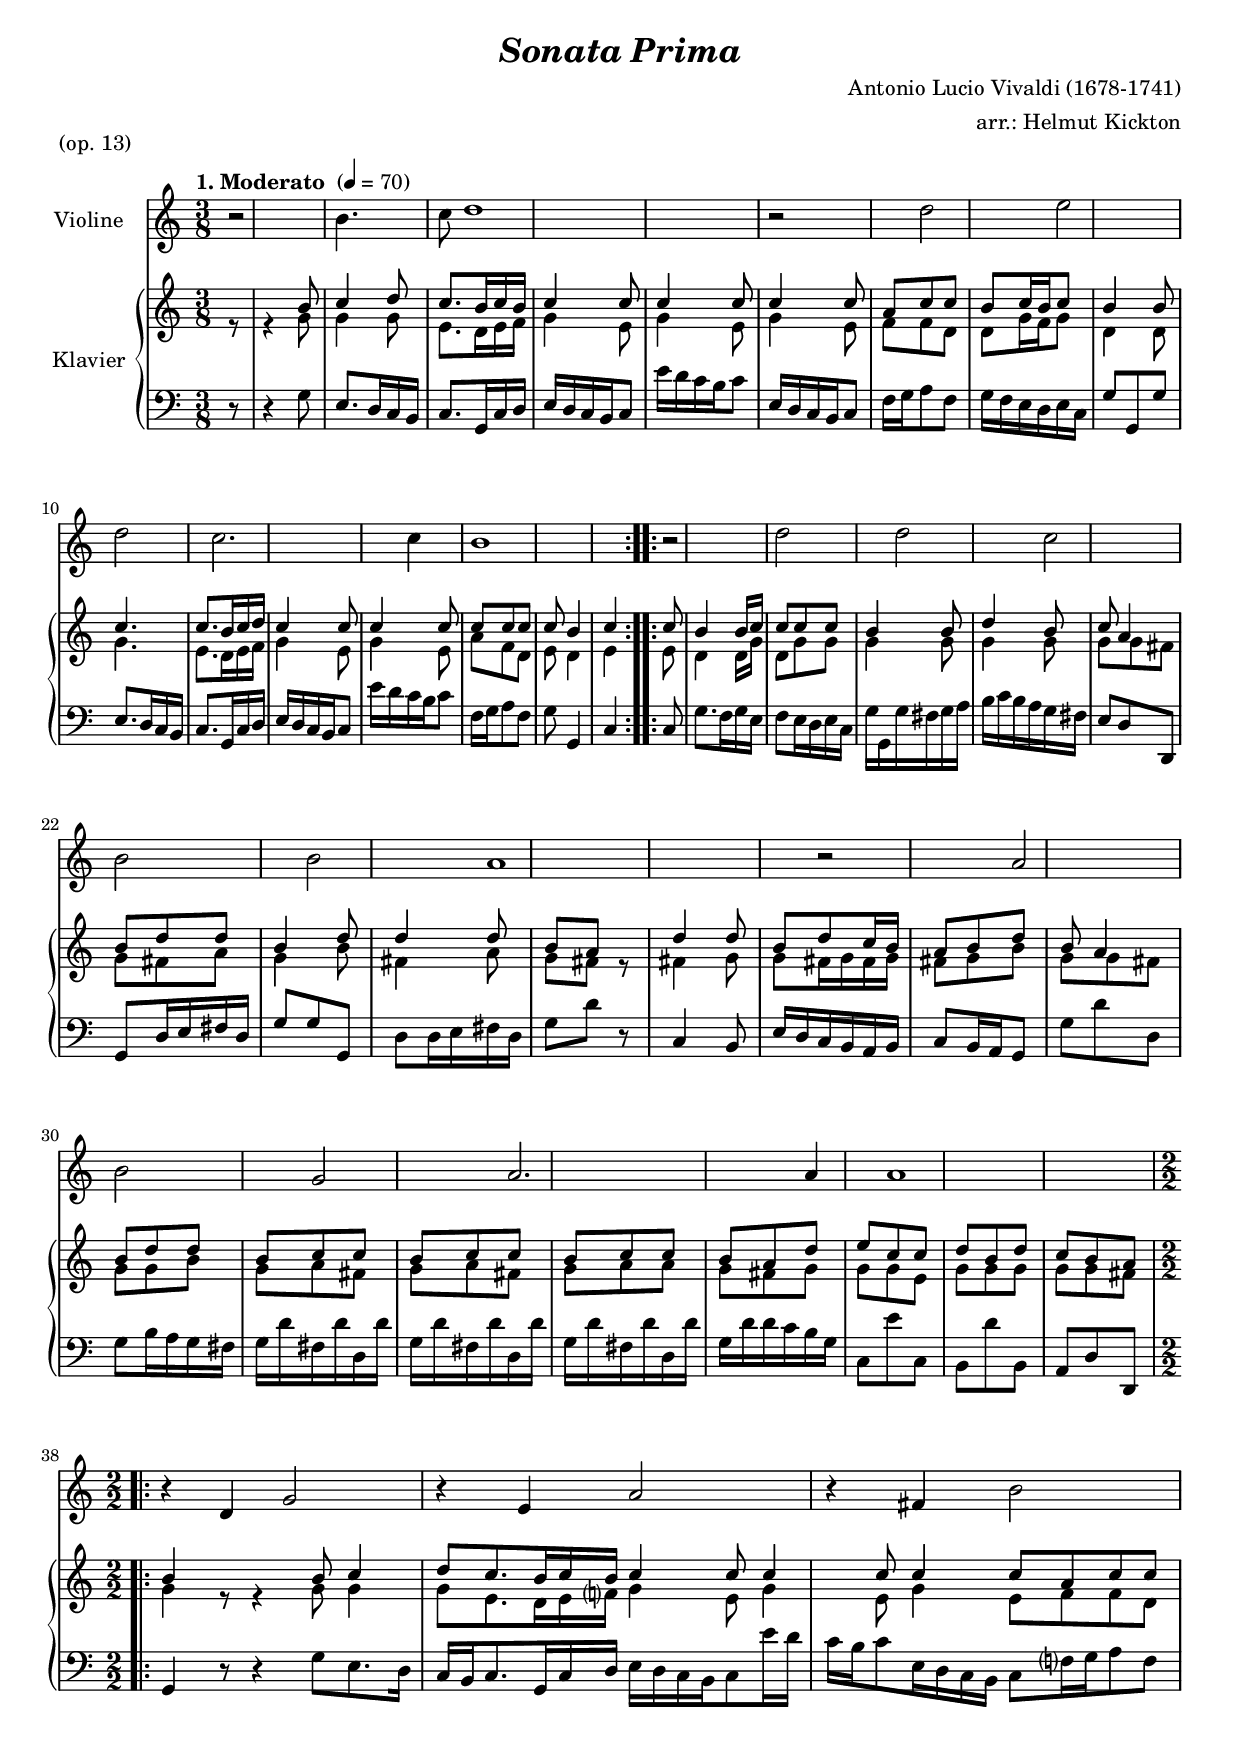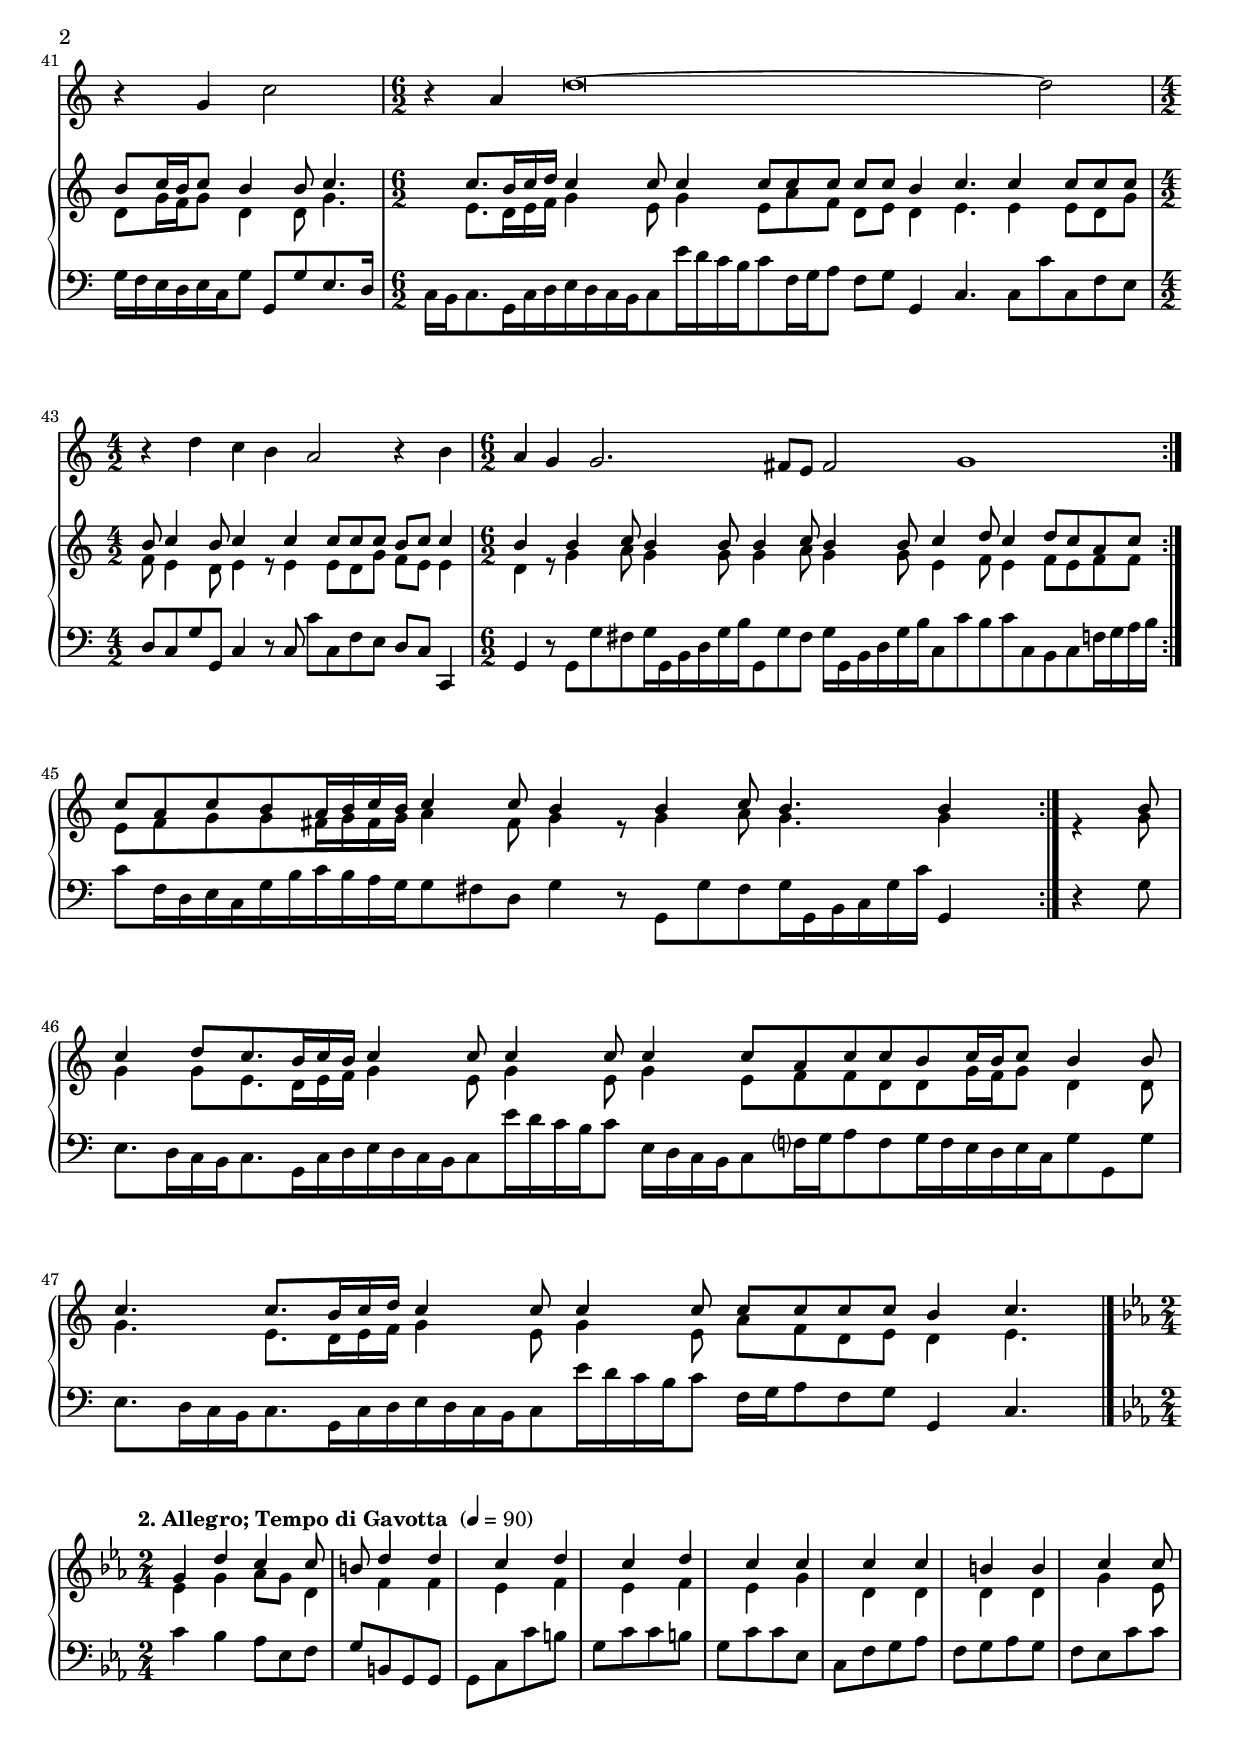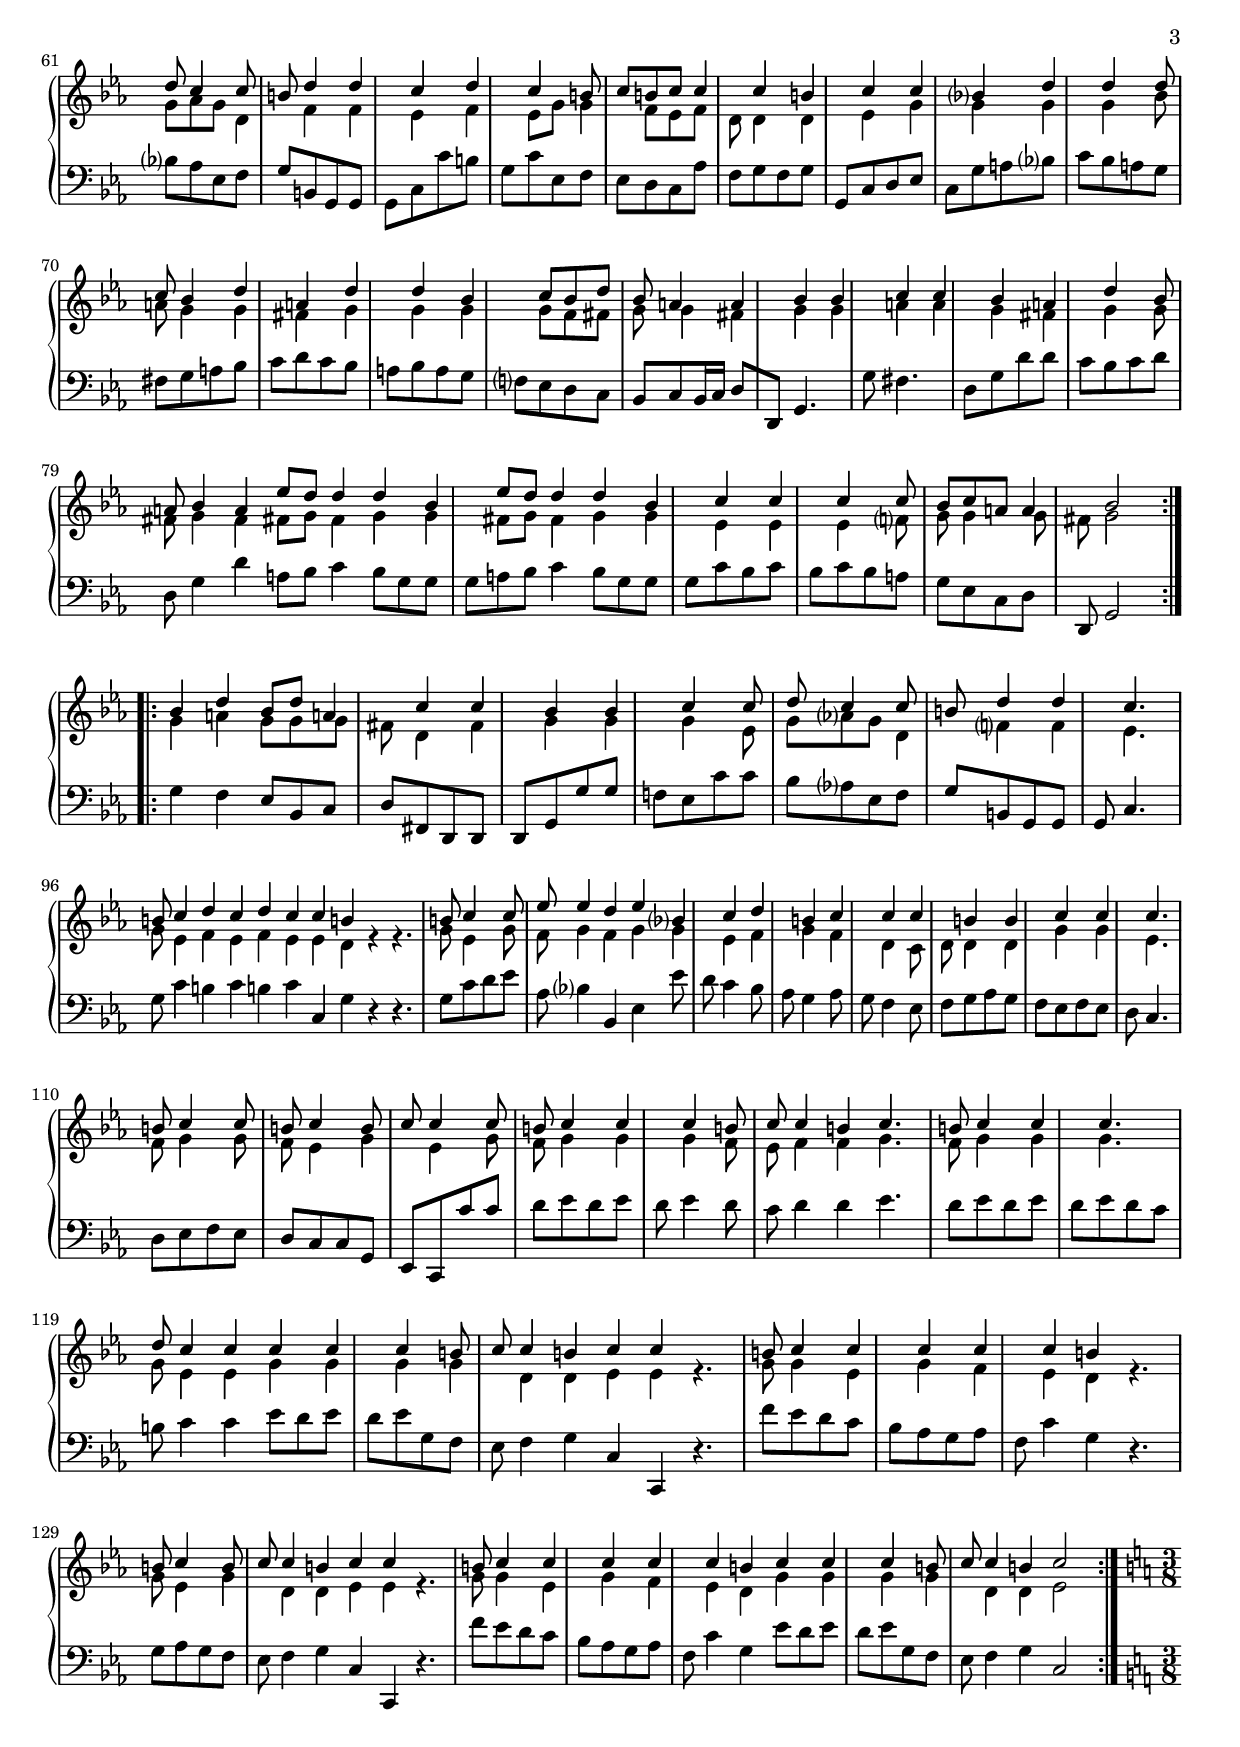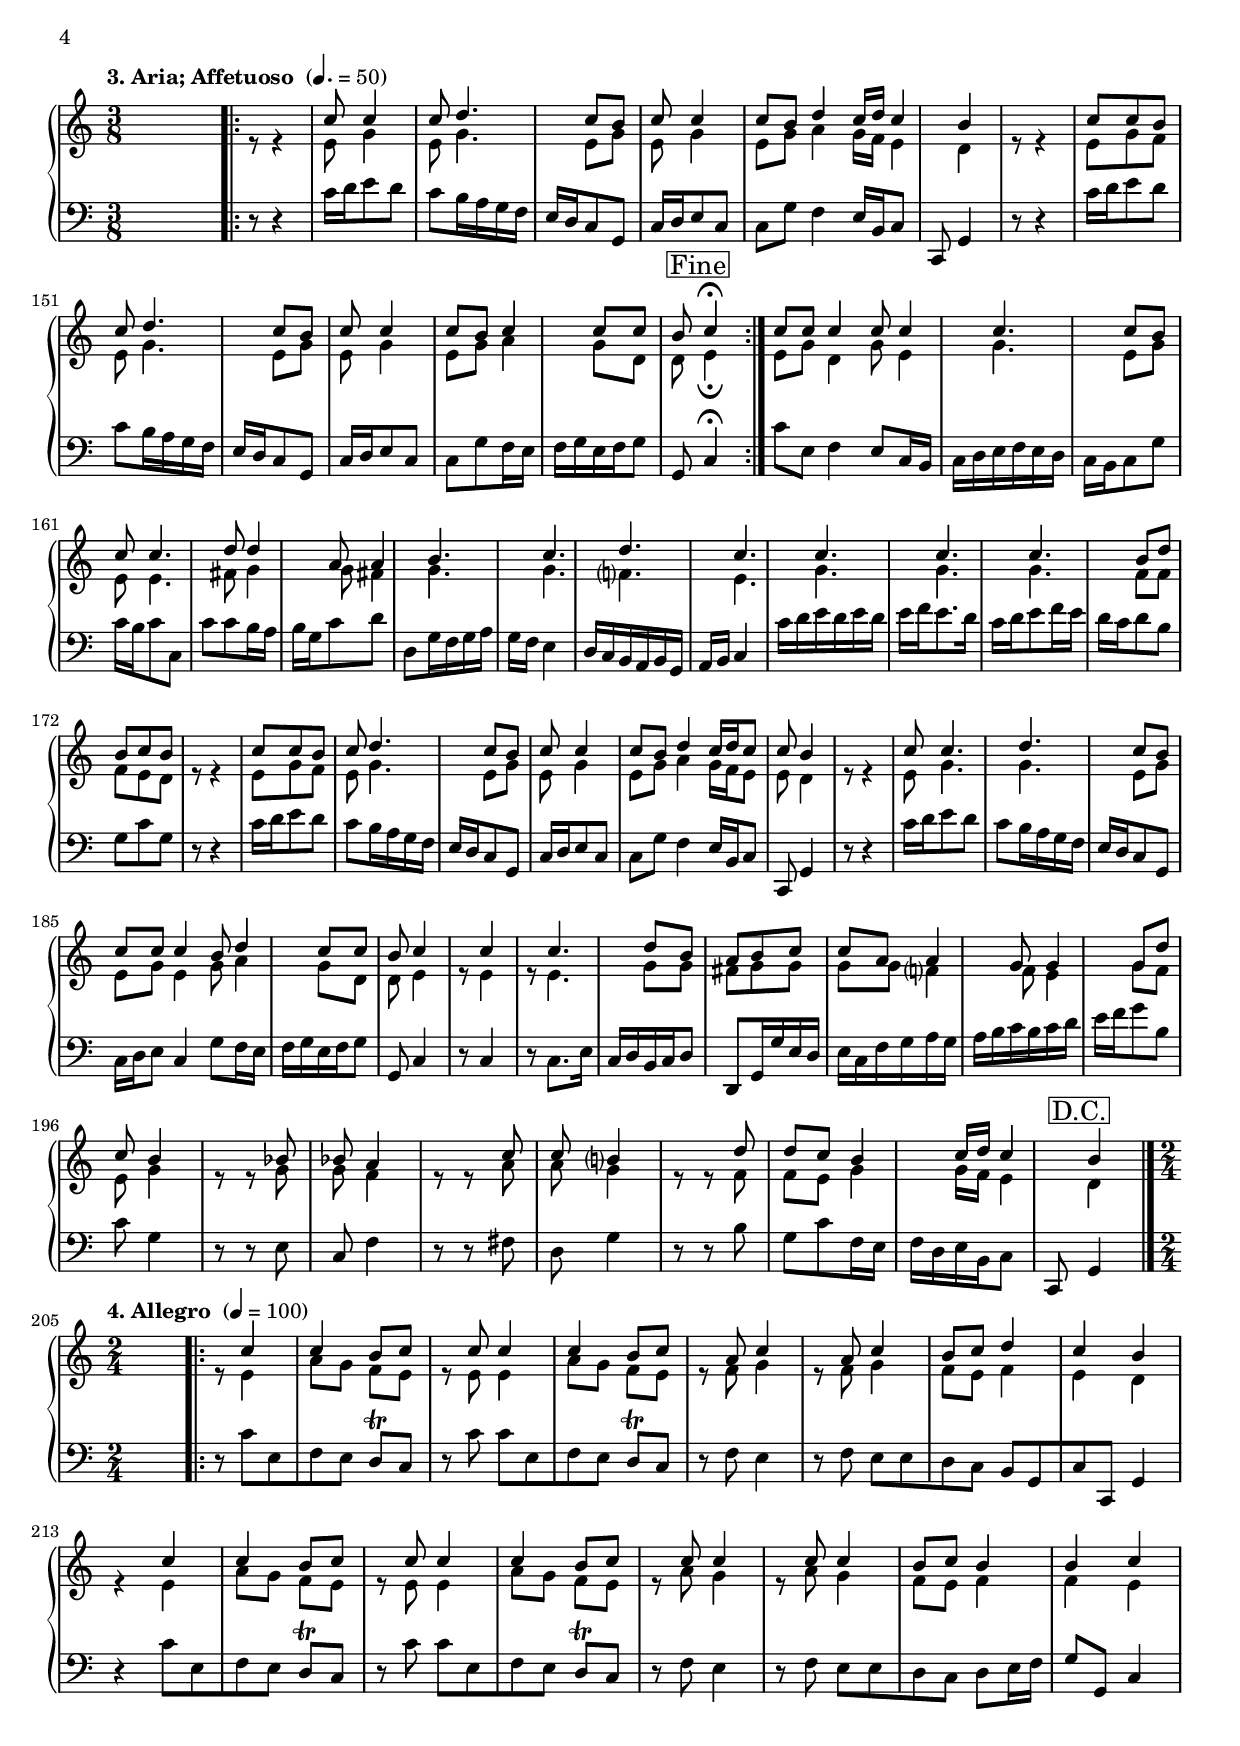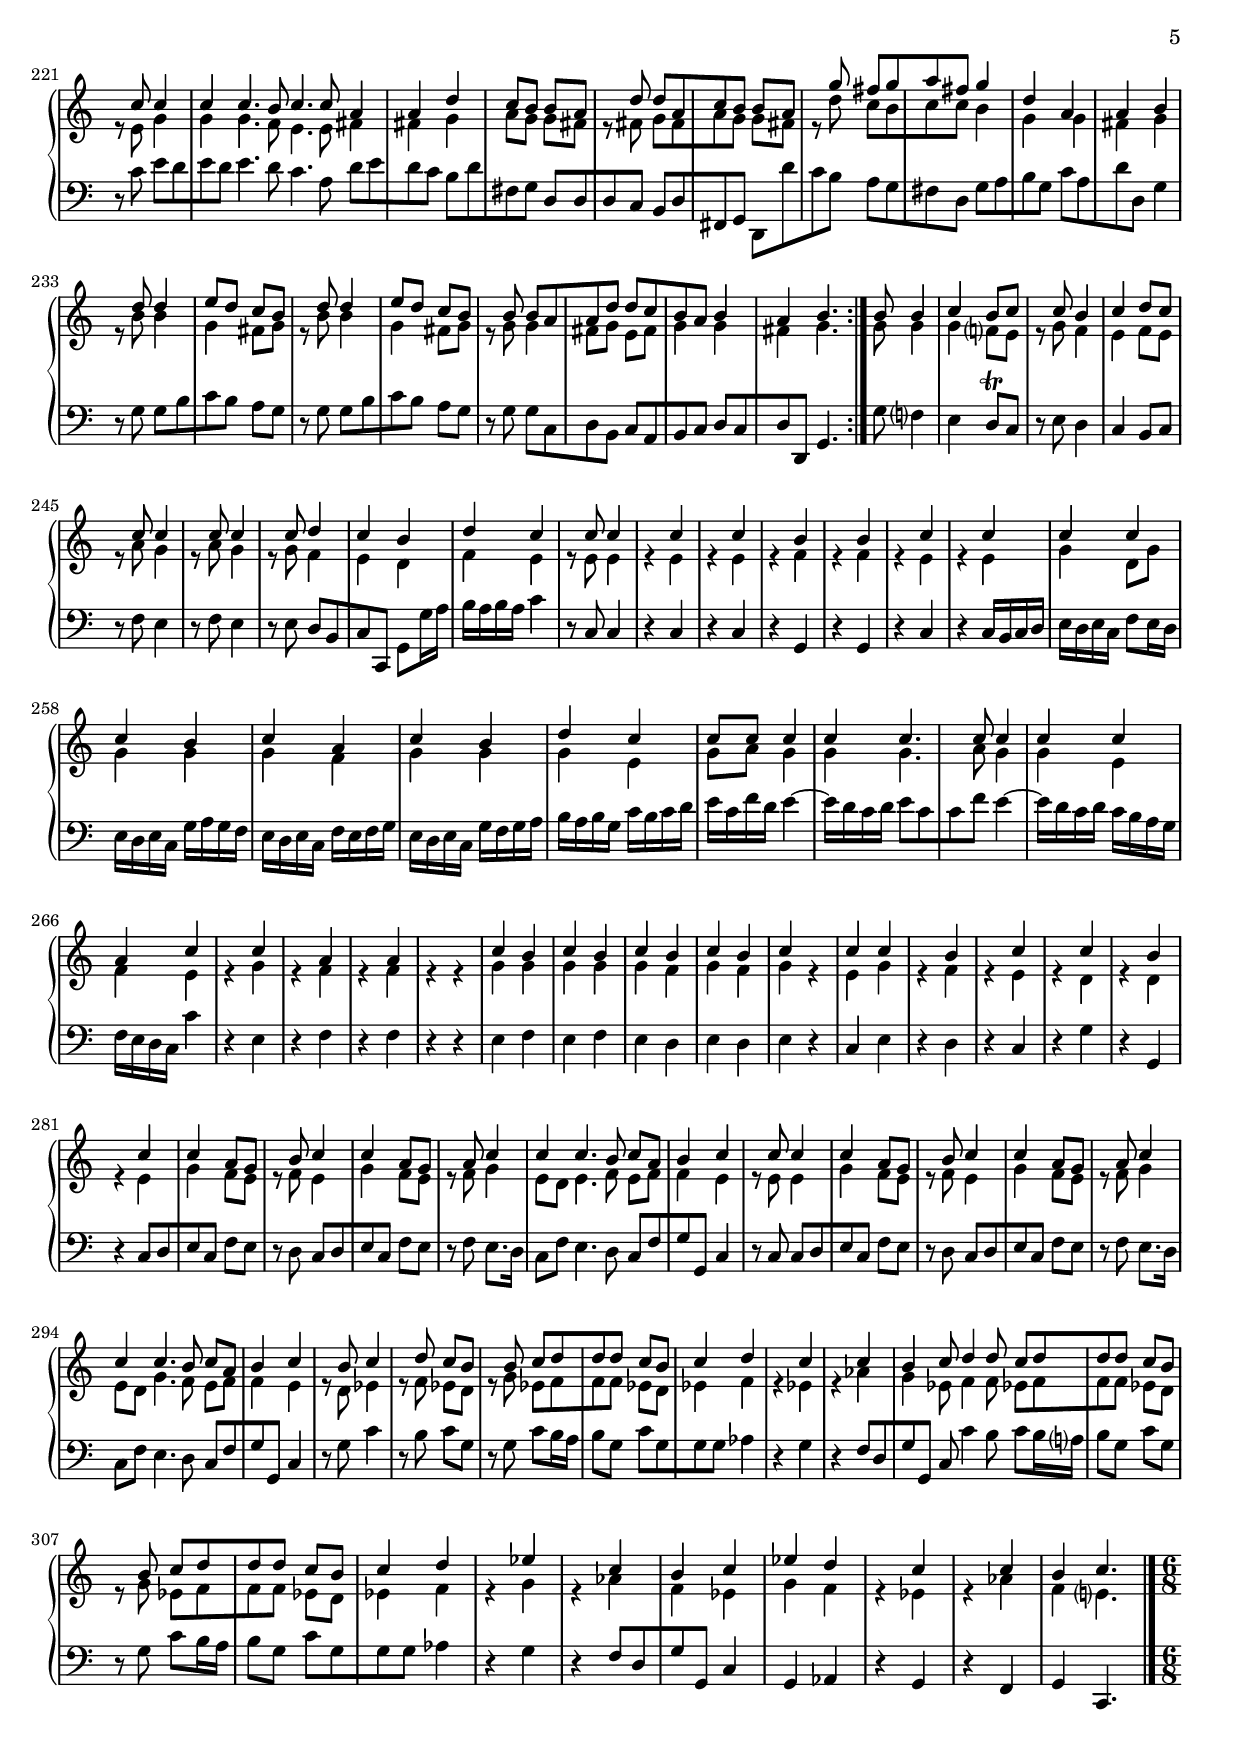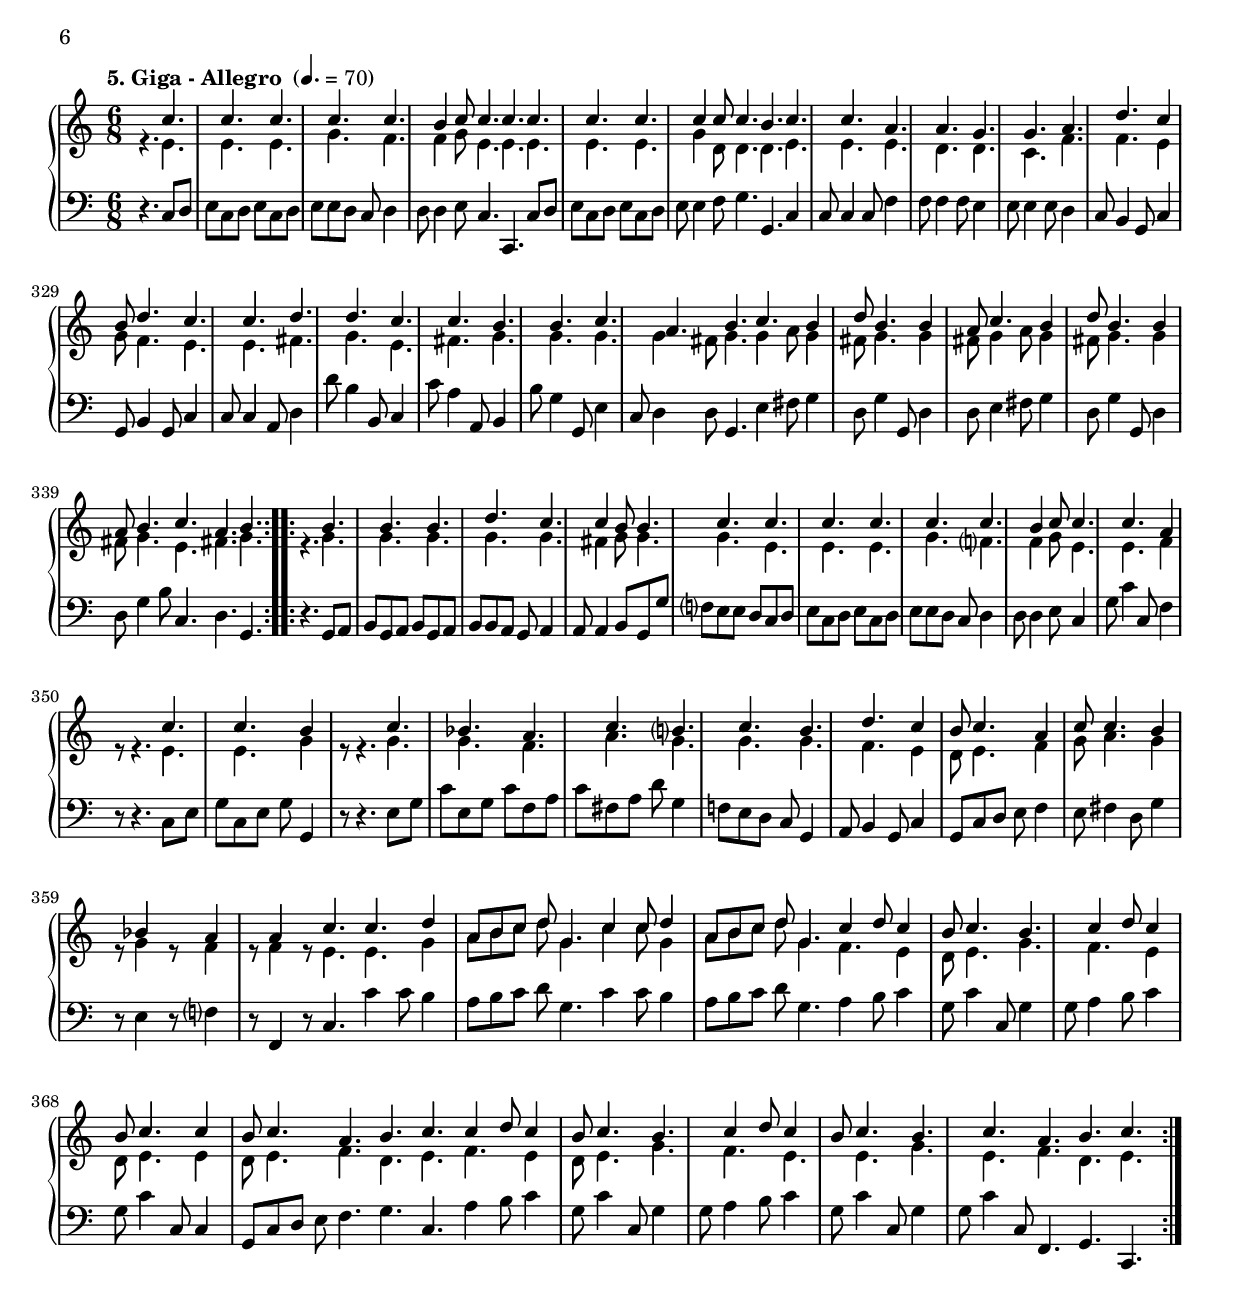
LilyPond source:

\version "2.14.2"
\include "deutsch.ly"

#(set-global-staff-size 18.5)

\header {
  title     = \markup \bold \italic "Sonata Prima"
  composer  = "Antonio Lucio Vivaldi (1678-1741)"
  arranger  = "arr.: Helmut Kickton"
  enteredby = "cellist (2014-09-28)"
  piece     = "(op. 13)"
}

voiceconsts = {
  \key c \major
  \numericTimeSignature
  \compressFullBarRests
  \set tupletSpannerDuration = #(ly:make-moment 1 8)
}

mist = "string ensemble 1"
mikl = "acoustic grand"

introa = {        \tempo "1. Moderato "                      4=70 \time 3/8 }
introb = { \break \tempo "2. Allegro; Tempo di Gavotta "     4=90
           \time 2/4 \key c \minor
           \set Timing.beamExceptions = #'()
           \set Timing.baseMoment     = #(ly:make-moment 1 2)
           \set Timing.beatStructure  = #'(1)
}
introc = { \pageBreak \tempo "3. Aria; Affetuoso "          4.=50
           \time 3/8 \key c \major
}
introd = {     \break \tempo "4. Allegro "                   4=100 \time 2/4 }
introe = { \pageBreak \tempo "5. Giga - Allegro "           4.=70  \time 6/8 }

daca = \mark \markup \box "D.C."
fine = \mark \markup \box "Fine"

\include "v1.ily"
vb = \relative c'' {
   \voiceconsts

   \introa
   \partial 8
   \repeat volta 2 {
     s8
     s4 h8
     c4 d8
     c8. h16 c h
     c4 c8
     c4 c8
     c4 c8
     a c c

     h c16 h c8
     h4 h8
     c4.
     c8. h16 c d
     c4 c8
     c4 c8
     c c c
     c h4

     c
   }
   \repeat volta 2 {
     c8
     h4 h16 c
     c8 c c
     h4 h8
     d4 h8
     c a4
     h8 d d

     h4 d8
     d4 d8
     h a s
     d4 d8
     h d c16 h
     a8 h d
     h a4

     h8 d d
     h c c
     h c c
     h c c
     h a d
     e c c
     d h d

     c h a
     h4 s8
     s4 h8
     c4 d8
     c8. h16 c h
     c4 c8
     c4 c8
     c4 c8

     a c c
     h c16 h c8
     h4 h8
     c4.
     c8. h16 c d
     c4 c8
     c4 c8

     c c c
     c h4
     c4.
     c4 c8
     c c h
     c4 h8
     c4 s8
     c4 c8
     c c h

     c c4
     h s8
     h4 c8
     h4 h8
     h4 c8
     h4h8
     c4 d8
     c4 d8

     c a c 
     c a c
     h a16 h c h
     c4 c8
     h4 s8
     h4 c8
     h4.
     h4 s8
   }

   s4 h8
   c4 d8
   c8. h16 c h
   c4 c8
   c4 c8
   c4c8
   a c c
   h c16 h c8

   h4 h8
   c4.
   c8. h16 c d
   c4 c8
   c4 c8
   c c c
   c h4
   c4. \bar "|."

   \introb
   \repeat volta 2 {
     g4 d'
     c c8 h
     d4 d
     c d
     c d
     c c
     c c
     h h
     c c8 d

     c4 c8 h
     d4 d
     c d
     c h8 c
     h c c4
     c h
     c c
     b? d

     d d8 c
     b4 d
     a d
     d b
     c8 b d b
     a4 a
     b b
     c c

     b a
     d b8 a
     b4 a
     es'8 d d4
     d b
     es8 d d4
     d b
     c c
     c c8 b

     c a a4
     b2
   }
   \repeat volta 2 {
     b4 d
     b8 d a4
     c c
     b b
     c c8 d
     c4 c8 h
     d4 d

     c4. h8
     c4 d
     c d
     c c
     h s
     s4. h8
     c4 c8 es
     es4 d
     es b?
     c d

     h c
     c c
     h h
     c c
     c4. h8
     c4 c8 h
     c4 h8 c
     c4 c8 h

     c4 c
     c h8 c
     c4 h
     c4. h8
     c4 c
     c4. d8
     c4 c
     c c
     c h8 c
     c4 h

     c c
     s4. h8
     c4 c
     c c
     c h
     s4. h8
     c4 h8 c
     c4 h
     c c

     s4. h8
     c4 c
     c c
     c h
     c c
     c h8 c
     c4 h
     c2
   }

   \introc s4
   \repeat volta 2 {
     s8
     s4 c8
     c4 c8
     d4.
     c8 h c
     c4 c8
     h d4
     c16 d c4
     h s8

     s4 c8
     c h c
     d4.
     c8 h c
     c4 c8
     h c4
     c8 c h \fine
     c4\fermata
   }
   c8

   c c4
   c8 c4
   c4.
   c8 h c
   c4.
   d8 d4
   a8 a4

   h4.
   c
   d
   c
   c
   c
   c

   h8 d h
   c h s
   s4 c8
   c h c
   d4.
   c8 h c
   c4 c8
   h d4
   c16 d c8 c

   h4 s8
   s4 c8
   c4.
   d
   c8 h c
   c c4
   h8 d4
   c8 c h
   c4 s8

   c4 s8
   c4.
   d8 h a
   h c c
   a a4
   g8 g4
   g8 d' c
   h4 s8

   s b b
   a4 s8
   s c c
   h?4 s8
   s d d
   c h4
   c16 d c4 \daca
   h \bar "|."

   \introd s8
   \repeat volta 2 {
     s8
     c4 c
     h8 c s c
     c4 c
     h8 c s a
     c4 s8 a
     c4 h8 c
     d4 c
     h s
     c c

     h8 c s c
     c4 c
     h8 c s c
     c4 s8 c
     c4 h8 c
     h4 h
     c s8 c
     c4 c
     c4. h8
     c4. c8

     a4 a
     d c8 h
     h a s d
     d[ a c h]
     h a s g'
     fis[ g a fis]
     g4 d
     a a
     h s8 d

     d4 e8 d
     c h s d
     d4 e8 d
     c h s h
     h[ a a d]
     d[ c h a]
     h4 a
     h4.
   }
   h8
   h4 c

   h8 c s c
   h4 c
   d8 c s c
   c4 s8 c
   c4 s8 c
   d4 c
   h d
   c s8 c

   c4 s
   c s
   c s
   h s
   h s
   c s

   c c
   c c
   h c
   a c
   h d

   c c8 c
   c4 c
   c4. c8
   c4 c
   c a
   c s

   c s
   a s
   a s
   s c
   h c

   h c
   h c
   h c
   s c
   c s

   h s
   c s
   c s
   h s
   c c
   a8 g s h

   c4 c
   a8 g s a
   c4 c
   c4. h8
   c a h4
   c s8 c
   c4 c
   a8 g s h
   c4 c
   a8 g s a

   c4 c
   c4. h8
   c a h4
   c s8 h
   c4 s8 d
   c h s h
   c[ d d d]
   c h c4
   d s

   c s
   c h
   c8 d4 d8
   c[ d d d]
   c h s h
   c[ d d d]
   c h c4

   d s
   es s
   c h
   c es
   d s
   c s
   c h
   c4. \bar "|."

   \introe
   \repeat volta 2 {
     s
     c c
     c c
     c h4 c8
     c4. c
     c c
     c c4 c8
     c4. h
     c c
     a a
     g g
     a d

     c4 h8 d4.
     c c
     d d
     c c
     h h
     c a

     h c
     h4 d8 h4.
     h4 a8 c4.
     h4 d8 h4.
     h4 a8 h4.
     c a

     h     
   }
   \repeat volta 2 {
     s
     h h
     h d
     c c4 h8
     h4. c

     c c
     c c
     c h4 c8
     c4. c
     a4 s8 s4.
     c c

     h4 s8 s4.
     c b
     a c
     h? c
     h d
     c4 h8 c4.

     a4 c8 c4.
     h4 s8 b4 s8
     a4 s8 a4 s8
     c4. c
     d4 a8 h c d
     g,4. c4 c8
     d4 a8 h c d

     g,4. c4 d8
     c4 h8 c4.
     h c4 d8
     c4 h8 c4.
     c4 h8 c4.
     a h
     c c4 d8

     c4 h8 c4.
     h c4 d8
     c4 h8 c4.
     h c
     a h
     c
   }
}

vc = \relative c'' {
   \voiceconsts

   \introa
   \partial 8
   \repeat volta 2 {
     r8
     r4 g8
     g4 g8
     e8. d16 e f
     g4 e8
     g4 e8
     g4 e8
     f f d

     d g16 f g8
     d4 d8
     g4.
     e8. d16 e f
     g4 e8
     g4 e8
     a f d
     e d4

     e
   }
   \repeat volta 2 {
     e8
     d4 d16 g
     d8 g g
     g4 g8
     g4 g8
     g g fis
     g fis a

     g4 h8
     fis4 a8
     g fis r
     fis4 g8
     g fis16 g fis g
     fis8 g h
     g g fis

     g g h
     g a fis
     g a fis
     g a a
     g fis g
     g g e
     g g g

     g g fis
     g4 r8
     r4 g8
     g4 g8
     e8. d16 e f?
     g4 e8
     g4 e8
     g4 e8

     f f d
     d g16 f g8
     d4 d8
     g4.
     e8. d16 e f
     g4 e8
     g4 e8

     a f d
     e d4
     e4.
     e4 e8
     d g f
     e4 d8
     e4 r8
     e4 e8
     d g f

     e e4
     d r8
     g4 a8
     g4 g8
     g4 a8
     g4 g8
     e4 f8
     e4 f8

     e f f
     e f g
     g fis16 g fis g
     a4 fis8
     g4 r8
     g4 a8
     g4.
     g4 s8
   }

   r4 g8
   g4 g8
   e8. d16 e f
   g4 e8
   g4 e8
   g4 e8
   f f d
   d g16 f g8

   d4 d8
   g4.
   e8. d16 e f
   g4 e8
   g4 e8
   a f d
   e d4
   e4. \bar "|."

   \introb
   \repeat volta 2 {
     es4 g
     as8 g d4
     f f
     es f
     es f
     es g
     d d
     d d
     g es8 g

     as g d4
     f f
     es f
     es8 g g4
     f8 es f d
     d4 d
     es g
     g g

     g b8 a
     g4 g
     fis g
     g g
     g8 f fis g
     g4 fis
     g g
     a a

     g fis
     g g8 fis
     g4 fis
     fis8 g fis4
     g g
     fis8 g fis4
     g g
     es es
     es f?8 g

     g4 g8 fis
     g2
   }
   \repeat volta 2 {
     g4 a
     g8 g g fis
     d4 fis
     g g
     g es8 g
     as? g d4
     f? f

     es4. g8
     es4 f
     es f
     es es
     d r
     r4. g8
     es4 g8 f
     g4 f
     g g
     es f

     g f
     d c8 d
     d4 d
     g g
     es4. f8
     g4 g8 f
     es4 g
     es g8 f

     g4 g
     g f8 es
     f4 f
     g4. f8
     g4 g
     g4. g8
     es4 es
     g g
     g g
     d d

     es es
     r4. g8
     g4 es
     g f
     es d
     r4. g8
     es4 g
     d d
     es es

     r4. g8
     g4 es
     g f
     es d
     g g
     g g
     d d
     es2
   }

   \introc s4
   \repeat volta 2 {
     r8
     r4 e8
     g4 e8
     g4.
     e8 g e
     g4 e8
     g a4
     g16 f e4
     d r8

     r4 e8
     g f e
     g4.
     e8 g e
     g4 e8
     g a4
     g8 d d
     e4\fermata
   }
   e8

   g d4
   g8 e4
   g4.
   e8 g e
   e4.
   fis8 g4
   g8 fis4

   g4.
   g
   f?
   e
   g
   g
   g

   f8 f f
   e d r
   r4 e8
   g f e
   g4.
   e8 g e
   g4 e8
   g a4
   g16 f e8 e

   d4 r8
   r4 e8
   g4.
   g
   e8 g e
   g e4
   g8 a4
   g8 d d
   e4 r8

   e4 r8
   e4.
   g8 g fis
   g g g
   g f?4
   f8 e4
   g8 f e
   g4 r8

   r g g
   f4 r8
   r a a
   g4 r8
   r f f
   e g4
   g16 f e4 \daca
   d \bar "|."

   \introd s8
   \repeat volta 2 {
     r8
     e4 a8 g
     f e r e
     e4 a8 g
     f e r f
     g4 r8 f
     g4 f8 e
     f4 e
     d r
     e a8 g

     f e r e
     e4 a8 g
     f e r a
     g4 r8 a
     g4 f8 e
     f4 f
     e r8 e
     g4 g
     g4. f8
     e4. e8

     fis4 fis
     g a8 g
     g fis r fis
     g[ fis a g]
     g fis r d'
     c[ h c c]
     h4 g
     g fis	g r8 h

     h4 g
     fis8 g r h
     h4 g
     fis8 g r g
     g4 fis8 g
     e fis g4
     g fis
     g4.
   }
   g8
   g4 g

   f?8 e r g
   f4 e
   f8 e r a
   g4 r8 a
   g4 r8 g
   f4 e
   d f
   e r8 e

   e4 r
   e r
   e r
   f r
   f r
   e r

   e g
   d8 g g4
   g g
   f g
   g g

   e g8 a
   g4 g
   g4. a8
   g4 g
   e f
   e r

   g r
   f r
   f r
   r g
   g g

   g g
   f g
   f g
   r e
   g r

   f r
   e r
   d r
   d r
   e g
   f8 e r f

   e4 g
   f8 e r f
   g4 e8 d
   e4. f8
   e f f4
   e r8 e
   e4 g
   f8 e r f
   e4 g
   f8 e r f

   g4 e8 d
   g4. f8
   e f f4
   e r8 d
   es4 r8 f
   es d r g
   es[ f f f]
   es d es4
   f r

   es r
   as g
   es8 f4 f8
   es[ f f f]
   es d r g
   es[ f f f]
   es d es4

   f r
   g r
   as f
   es g
   f r
   es r
   as f
   e?4. \bar "|."

   \introe
   \repeat volta 2 {
     r4.
     e e
     e g
     f f4 g8
     e4. e
     e e

     e g4 d8
     d4. d
     e e
     e d
     d c
     f f

     e4 g8 f4.
     e e
     fis g
     e fis
     g g
     g g4 fis8

     g4. g4 a8
     g4 fis8 g4.
     g4 fis8 g4 a8
     g4 fis8 g4.
     g4 fis8 g4.
     e fis

     g
   }
   \repeat volta 2 {
     r
     g g
     g g
     g fis4 g8
     g4. g

     e e
     e g
     f? f4 g8
     e4. e
     f4 r8 r4.
     e e

     g4 r8 r4.
     g g
     f a
     g g
     g f
     e4 d8 e4.

     f4 g8 a4.
     g4 r8 g4 r8
     f4 r8 f4 r8
     e4. e
     g4 a8 h c d
     g,4. c4 c8
     g4 a8 h c d

     g,4. f
     e4 d8 e4.
     g f
     e4 d8 e4.
     e4 d8 e4.
     f d
     e f

     e4 d8 e4.
     g f
     e e
     g e
     f d
     e
   }
}

vd = \relative c' {
   \voiceconsts
   \clef "bass"

   \introa
   \partial 8
   \repeat volta 2 {
     r8
     r4 g8
     e8. d16 c h
     c8. g16 c d
     e d c h c8
     e'16 d c h c8
     e,16 d c h c8
     f16 g a8 f

     g16 f e d e c
     g'8 g, g'
     e8. d16 c h
     c8. g16 c d
     e d c h c8
     e'16 d c h c8
     f,16 g a8 f
     g g,4

     c   
   }
   \repeat volta 2 {
     c8
     g'8. f16 g e
     f8 e16 d e c
     g' g, g' fis g a
     h c h a g fis
     e8 d d,
     g d'16 e fis d

     g8 g g,
     d' d16 e fis d
     g8 d' r
     c,4 h8
     e16 d c h a h
     c8 h16 a g8
     g' d' d,

     g h16 a g fis
     g d' fis, d' d, d'
     g, d' fis, d' d, d'
     g, d' fis, d' d, d'
     g, d' d c h g
     c,8 e' c,
     h d' h,

     a d d,
     g4 r8
     r4 g'8
     e8. d16 c h
     c8. g16 c d
     e d c h c8
     e'16 d c h c8
     e,16 d c h c8

     f?16 g a8 f
     g16 f e d e c
     g'8 g, g'
     e8.d16 c h
     c8. g16 c d
     e d c h c8
     e'16 d c h c8

     f,16 g a8 f
     g g,4
     c4.
     c8 c' c,
     f e d
     c g' g,
     c4 r8
     c c' c,
     f e d

     c c,4
     g'r8
     g8 g' fis
     g16 g, h d g h
     g,8 g' fis
     g16 g, h d g h
     c,8 c' h
     c c, h

     c f16 g a h
     c8 f,16 d e c
     g' h c h a g
     g8 fis d
     g4 r8
     g, g' fis
     g16 g, h c g' c
     g,4 s8
   }

   r4 g'8
   e8. d16 c h
   c8.g16 c d
   e d c h c8
   e'16 d c h c8
   e,16 d c h c8
   f?16 g a8 f
   g16 f e d e c

   g'8 g, g'
   e8. d16 c h
   c8. g16 c d
   e d c h c8
   e'16 d c h c8
   f,16 g a8 f
   g g,4
   c4. \bar "|."

   \introb
   \repeat volta 2 {
     c'4 b
     as8 es f g
     h, g g g
     c c' h g
     c c h g
     c c es, c
     f g as f
     g as g f
     es c' c b?

     as es f g
     h, g g g
     c c' h g
     c es, f es
     d c as' f
     g f g g,
     c d es c
     g' a b? c

     b a g fis
     g a b c
     d c b a
     b a g f?
     es d c b
     c b16 c d8[ d,]
     g4. g'8
     fis4. d8

     g d' d c
     b c d d,
     g4 d'
     a8 b c4
     b8 g g g
     a b c4
     b8 g g g
     c b c b
     c b a g

     es c d d,
     g2
   }
   \repeat volta 2 {
     g'4 f
     es8 b c d
     fis, d d d
     g g' g f!
     es c' c b
     as? es f g
     h, g g g

     c4. g'8
     c4 h
     c h
     c c,
     g' r
     r4. g8
     c d es as,
     b?4 b,
     es es'8 d
     c4 b8 as

     g4 as8 g
     f4 es8 f
     g as g f
     es f es d
     c4. d8
     es f es d
     c c g es
     c c'' c d

     es d es d
     es4 d8 c
     d4 d
     es4. d8
     es d es d
     es d c h
     c4 c
     es8 d es d
     es g, f es
     f4 g

     c, c,
     r4. f''8
     es d c b
     as g as f
     c'4 g
     r4. g8
     as g f es
     f4 g
     c, c,

     r4. f''8
     es d c b
     as g as f
     c'4 g
     es'8 d es d
     es g, f es
     f4 g
     c,2
   }

   \introc s4
   \repeat volta 2 {
     r8
     r4 c'16 d
     e8 d c
     h16 a g f e d
     c8 g c16 d
     e8 c c
     g' f4
     e16 h c8 c,
     g'4 r8

     r4 c'16 d
     e8 d c
     h16 a g f e d
     c8 g c16 d
     e8 c c
     g' f16 e f g
     e f g8 g, \fine
     c4\fermata     
   }
   c'8

   e, f4
   e8 c16 h c d
   e f e d c h
   c8 g' c16 h
   c8 c, c'
   c h16 a h g
   c8 d d,

   g16 f g a g f
   e4 d16 c
   h a h g a h
   c4 c'16 d
   e d e d e f
   e8. d16 c d
   e8 f16 e d c

   d8 h g
   c g r
   r4 c16 d
   e8 d c
   h16 a g f e d
   c8 g c16 d
   e8 c c
   g' f4
   e16 h c8 c,

   g'4 r8
   r4 c'16 d
   e8 d c
   h16 a g f e d
   c8 g c16 d
   e8 c4
   g'8 f16 e f g
   e f g8 g,
   c4 r8

   c4 r8
   c8. e16 c d
   h c d8 d,
   g16 g' e d e c
   f g a g a h
   c h c d e f
   g8 h, c
   g4 r8

   r e c
   f4 r8
   r fis d
   g4 r8
   r h g
   c f,16 e f d
   e h c8 c, \daca
   g'4 \bar "|."

   \introd s8
   \repeat volta 2 {
     r8
     c'[ e, f e]
     d\trill c r c'
     c[ e, f e]
     d\trill c r f
     e4 r8 f
     e[ e d c]
     h[ g c c,]
     g'4 r
     c'8[ e, f e]

     d\trill c r c'
     c[ e, f e]
     d\trill c r f
     e4 r8 f
     e[ e d c]
     d e16 f g8 g,
     c4 r8 c'
     e[ d e d]
     e4. d8
     c4. a8

     d[ e d c]
     h[ d fis, g]
     d[ d d c]
     h[ d fis, g]
     d[ d'' c h]
     a[ g fis d]
     g[ a h g]
     c[ a d d,]
     g4 r8 g

     g[ h c h]
     a g r g
     g[ h c h]
     a g r g
     g[ c, d h]
     c[ a h c]
     d[ c d d,]
     g4.
   }
   g'8
   f?4 e

   d8\trill c r e
   d4 c
   h8 c r f
   e4 r8 f
   e4 r8 e
   d[ h c c,]
   g' g'16 a h a h a
   c4 r8 c,

   c4 r
   c r
   c r
   g r
   g r
   c r

   c16 h c d e d e c
   f8 e16 d e d e c
   g' a g f e d e c
   f e f g e d e c
   g' f g a h a h g

   c h c d e c f d
   e4~ e16 d c d
   e8[ c c f]
   e4~ e16 d c d
   c h a g f e d c
   c'4 r

   e, r
   f r
   f r
   r e
   f e

   f e
   d e
   d e
   r c
   e r

   d r
   c r
   g' r
   g, r
   c8[ d e c]
   f e r d

   c[ d e c]
   f e r f
   e8. d16 c8 f
   e4. d8
   c[ f g g,]
   c4 r8 c
   c[ d e c]
   f e r d
   c[ d e c]
   f e r f

   e8. d16 c8 f
   e4. d8
   c[ f g g,]
   c4 r8 g'
   c4 r8 h
   c g r g
   c h16 a h8 g
   c[ g g g]
   as4 r

   g r
   f8[ d g g,]
   c c'4 h8
   c h16 a? h8 g
   c g r g
   c h16 a h8 g
   c[ g g g]

   as4 r
   g r
   f8[ d g g,]
   c4 g
   as r
   g r
   f g
   c,4. \bar "|."

   \introe
   \repeat volta 2 {
     r
     c'8 d e c d e
     c d e e d c
     d4 d8 d4 e8
     c4. c,
     c'8 d e c d e

     c d e e4 f8
     g4. g,
     c4 c8 c4 c8
     f4 f8 f4 f8
     e4 e8 e4 e8
     d4 c8 h4 g8

     c4 g8 h4 g8
     c4 c8 c4 a8
     d4 d'8 h4 h,8
     c4 c'8 a4 a,8
     h4 h'8 g4 g,8
     e'4 c8 d4 d8

     g,4. e'4 fis8
     g4 d8 g4 g,8
     d'4 d8 e4 fis8
     g4 d8 g4 g,8
     d'4 d8 g4 h8
     c,4. d

     g,
   }
   \repeat volta 2 {
     r
     g8 a h g a h
     g a h h a g
     a4 a8 a4 h8
     g g' f? e e d

     c d e c d e
     c d e e d c
     d4 d8 d4 e8
     c4 g'8 c4 c,8
     f4 r8 r4.
     c8 e g c, e g

     g,4 r8 r4.
     e'8 g c e, g c
     f, a c fis, a d
     g,4 f!8 e d c
     g4 a8 h4 g8
     c4 g8 c d e

     f4 e8 fis4 d8
     g4 r8 e4 r8
     f?4 r8 f,4 r8
     c'4. c'4 c8
     h4 a8 h c d
     g,4. c4 c8
     h4 a8 h c d

     g,4. a4 h8
     c4 g8 c4 c,8
     g'4 g8 a4 h8
     c4 g8 c4 c,8
     c4 g8 c d e
     f4. g
     c, a'4 h8

     c4 g8 c4 c,8
     g'4 g8 a4 h8
     c4 g8 c4 c,8
     g'4 g8 c4 c,8
     f,4. g
     c,
   }
}


music = <<
      \new Staff {
        \set Staff.midiInstrument = \mist
        \set Staff.instrumentName = \markup \center-column { "Violine" }
        \transpose c c { \va }
      }

      \new PianoStaff <<
        \set PianoStaff.midiInstrument = \mikl
        \set PianoStaff.instrumentName = \markup \center-column { "Klavier" }
        <<
          \new Staff {
            \transpose c c { << \vb \\ \vc >> }
          }
%          \new Dynamics \vdy

          \new Staff {
            \transpose c c { \vd }
          }
        >>
     >>
>>

\book {
  \score {
   \music
    \layout {}
  }

  \score {
    \unfoldRepeats \music

    \midi {
      \context {
        \Score
      }
    }
  }
}
